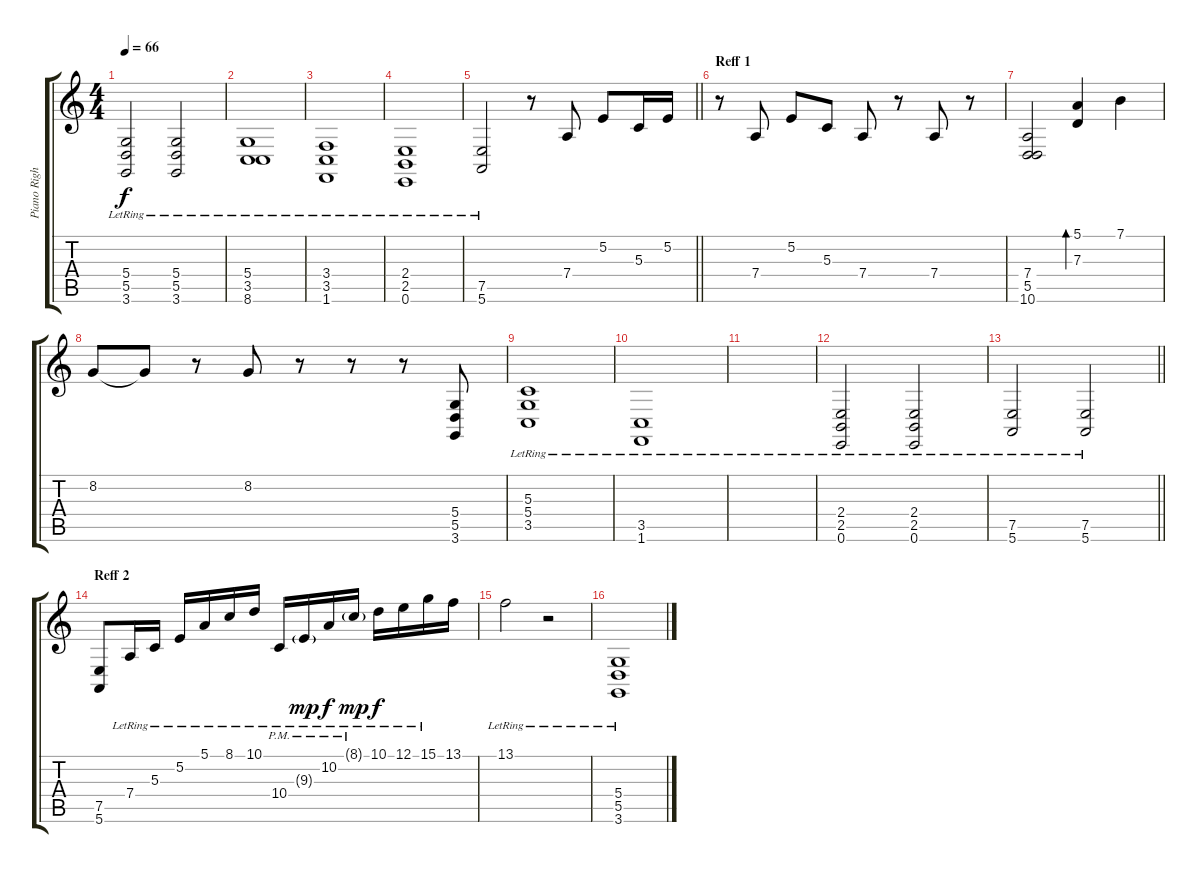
\track ("Piano Right Hand" "Piano Righ") {instrument acousticgrandpiano}
\staff {score tabs}
\tuning (E4 B3 G3 D3 A2 E2) {hide}
\ts (4 4)
\tempo 66
\clef g2
\ks c
(5.4{lr} 5.5{lr} 3.6{lr}).2{dy f} (5.4{lr} 5.5{lr} 3.6{lr}).2 |
(5.4{lr} 3.5{lr} 8.6{lr}).1 |
(3.4{lr} 3.5{lr} 1.6{lr}).1 |
(2.4{lr} 2.5{lr} 0.6{lr}).1 |
\barLineRight lightlight
(7.5{lr} 5.6{lr}).2 r.8 7.4.8 5.2.8 5.3.16 5.2.16 |
\section ("" "Reff 1")
r.8 7.4.8 5.2.8 5.3.8 7.4.8 r.8 7.4.8 r.8 |
(7.4 5.5 10.6).2 (5.1 7.3).4{bd 480} 7.1.4 |
8.2.8 8.2{t}.8 r.8 8.2.8 r.8 r.8 r.8 (5.4 5.5 3.6).8 |
(5.3 5.4{lr} 3.5).1 |
(3.5 1.6{lr}).1 |
|
(2.4 2.5 0.6{lr}).2 (2.4{lr} 2.5 0.6).2 |
\barLineRight lightlight
(7.5 5.6{lr}).2 (7.5 5.6{lr}).2 |
\section ("" "Reff 2")
(7.5 5.6).8 7.4{lr}.16 5.3{lr}.16 5.2{lr}.16 5.1{lr}.16 8.1{lr}.16 10.1{lr}.16 10.4{pm lr}.16 9.3{g pm lr}.16{dy mp} 10.2{pm lr}.16{dy f} 8.1{g pm lr}.16{dy mp} 10.1{lr}.16{dy f} 12.1{lr}.16 15.1{lr}.16 13.1.16 |
13.1{lr}.2 r.2 |
(5.4 5.5 3.6{lr}).1
